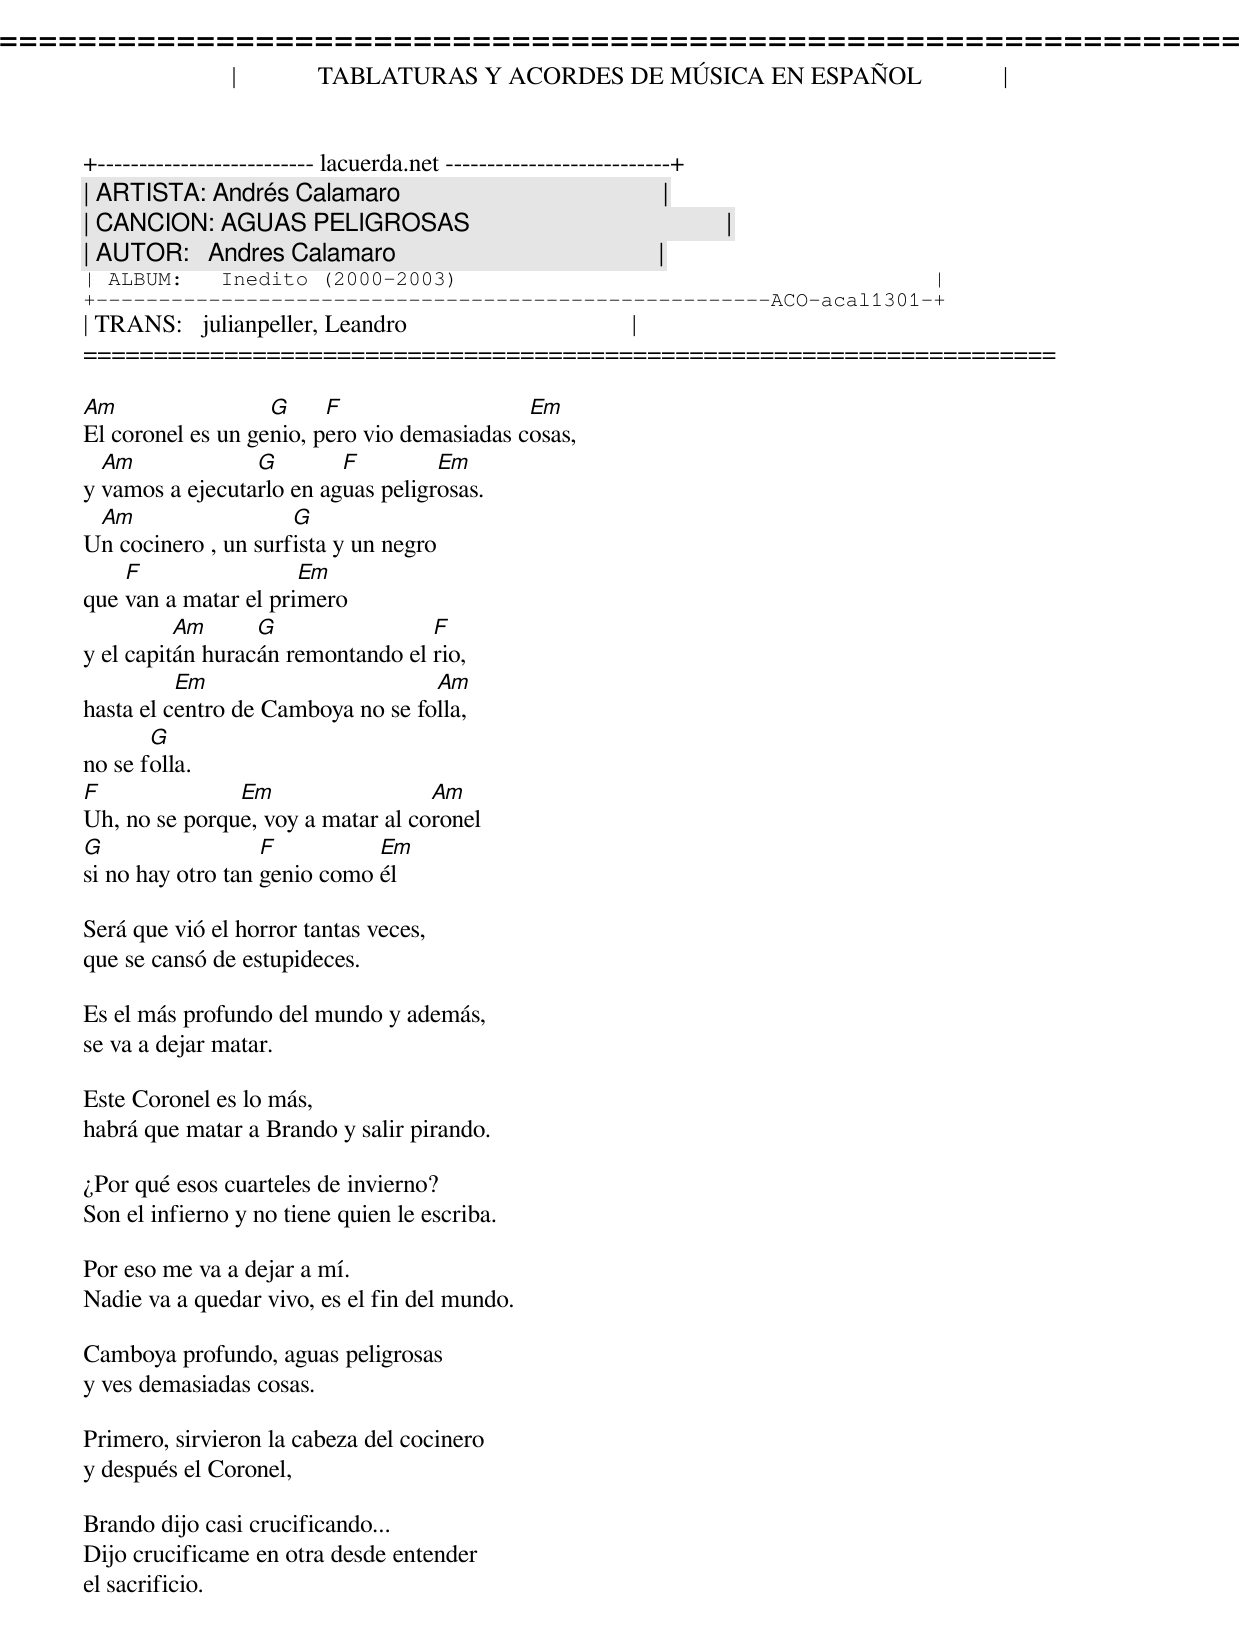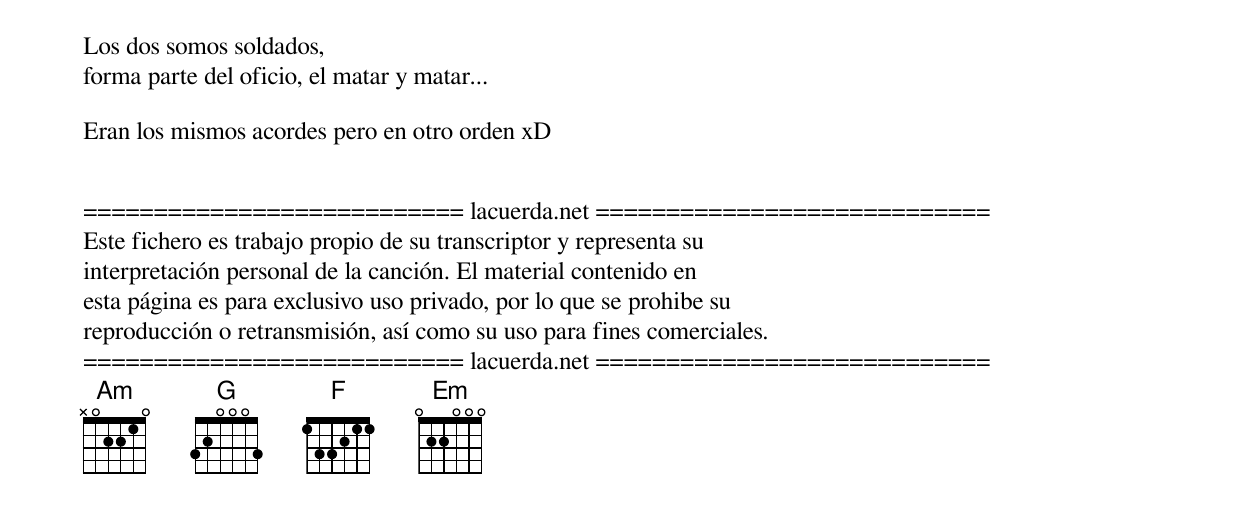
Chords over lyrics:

=====================================================================
|             TABLATURAS Y ACORDES DE MÚSICA EN ESPAÑOL             |
+-------------------------- lacuerda.net ---------------------------+
| ARTISTA: Andrés Calamaro                                          |
| CANCION: AGUAS PELIGROSAS                                         |
| AUTOR:   Andres Calamaro                                          |
| ALBUM:   Inedito (2000-2003)                                      |
+------------------------------------------------------ACO-acal1301-+
| TRANS:   julianpeller, Leandro                                    |
=====================================================================

Am                 G     F                   Em
El coronel es un genio, pero vio demasiadas cosas,
  Am             G        F         Em
y vamos a ejecutarlo en aguas peligrosas.
 Am                  G
Un cocinero , un surfista y un negro
    F                 Em
que van a matar el primero
          Am      G                F
y el capitán huracán remontando el rio,
          Em                       Am
hasta el centro de Camboya no se folla,
       G
no se folla.
F              Em                  Am
Uh, no se porque, voy a matar al coronel
G                  F          Em
si no hay otro tan genio como él

Será que vió el horror tantas veces,
que se cansó de estupideces.

Es el más profundo del mundo y además,
se va a dejar matar.

Este Coronel es lo más,
habrá que matar a Brando y salir pirando.

¿Por qué esos cuarteles de invierno?
Son el infierno y no tiene quien le escriba.

Por eso me va a dejar a mí.
Nadie va a quedar vivo, es el fin del mundo.

Camboya profundo, aguas peligrosas
y ves demasiadas cosas.

Primero, sirvieron la cabeza del cocinero
y después el Coronel,

Brando dijo casi crucificando...
Dijo crucificame en otra desde entender
el sacrificio.

Los dos somos soldados,
forma parte del oficio, el matar y matar...

Eran los mismos acordes pero en otro orden xD


=========================== lacuerda.net ============================
Este fichero es trabajo propio de su transcriptor y representa su
interpretación personal de la canción. El material contenido en
esta página es para exclusivo uso privado, por lo que se prohibe su
reproducción o retransmisión, así como su uso para fines comerciales.
=========================== lacuerda.net ============================
